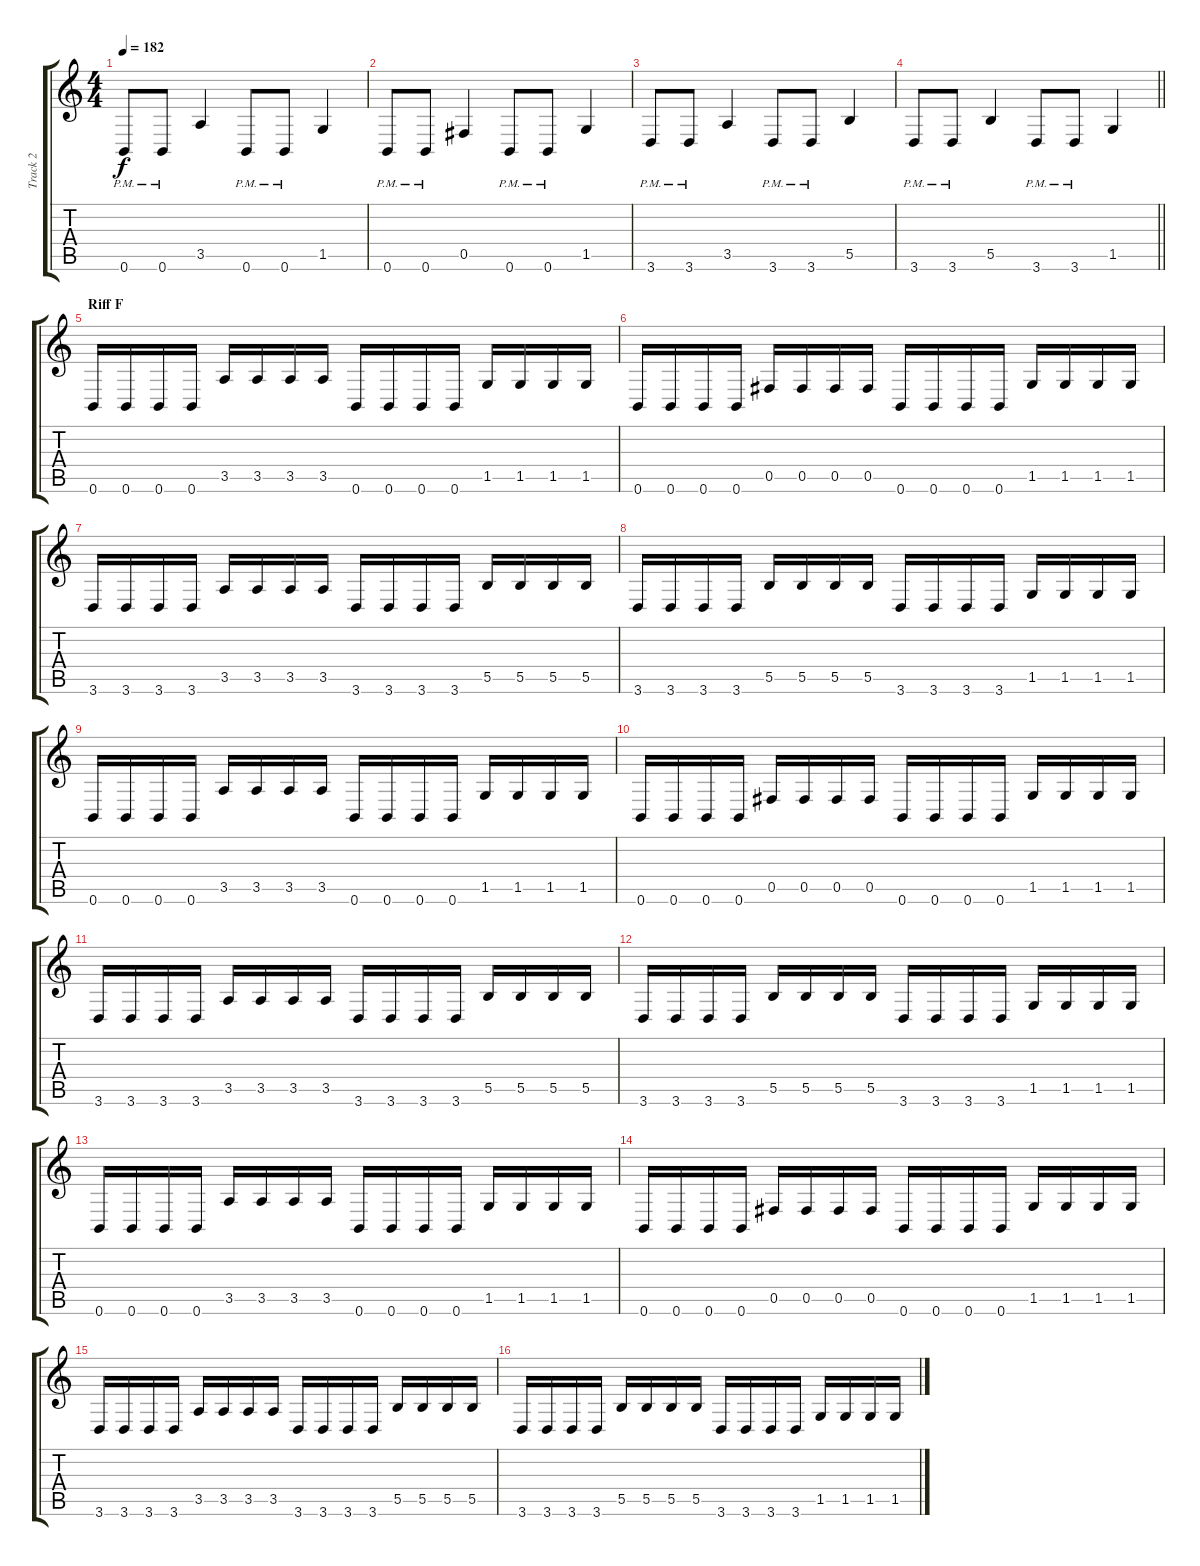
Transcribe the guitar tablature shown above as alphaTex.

\track ("Track 2" "Track 2") {instrument overdrivenguitar}
\staff {score tabs}
\tuning (Db4 Ab3 E3 B2 Gb2 B1) {hide}
\ts (4 4)
\tempo 182
\clef g2
\ks c
0.6{pm}.8{dy f} 0.6{pm}.8 3.5.4 0.6{pm}.8 0.6{pm}.8 1.5.4 |
0.6{pm}.8 0.6{pm}.8 0.5.4 0.6{pm}.8 0.6{pm}.8 1.5.4 |
3.6{pm}.8 3.6{pm}.8 3.5.4 3.6{pm}.8 3.6{pm}.8 5.5.4 |
\barLineRight lightlight
3.6{pm}.8 3.6{pm}.8 5.5.4 3.6{pm}.8 3.6{pm}.8 1.5.4 |
\section ("" "Riff F")
0.6.16 0.6.16 0.6.16 0.6.16 3.5.16 3.5.16 3.5.16 3.5.16 0.6.16 0.6.16 0.6.16 0.6.16 1.5.16 1.5.16 1.5.16 1.5.16 |
0.6.16 0.6.16 0.6.16 0.6.16 0.5.16 0.5.16 0.5.16 0.5.16 0.6.16 0.6.16 0.6.16 0.6.16 1.5.16 1.5.16 1.5.16 1.5.16 |
3.6.16 3.6.16 3.6.16 3.6.16 3.5.16 3.5.16 3.5.16 3.5.16 3.6.16 3.6.16 3.6.16 3.6.16 5.5.16 5.5.16 5.5.16 5.5.16 |
3.6.16 3.6.16 3.6.16 3.6.16 5.5.16 5.5.16 5.5.16 5.5.16 3.6.16 3.6.16 3.6.16 3.6.16 1.5.16 1.5.16 1.5.16 1.5.16 |
0.6.16 0.6.16 0.6.16 0.6.16 3.5.16 3.5.16 3.5.16 3.5.16 0.6.16 0.6.16 0.6.16 0.6.16 1.5.16 1.5.16 1.5.16 1.5.16 |
0.6.16 0.6.16 0.6.16 0.6.16 0.5.16 0.5.16 0.5.16 0.5.16 0.6.16 0.6.16 0.6.16 0.6.16 1.5.16 1.5.16 1.5.16 1.5.16 |
3.6.16 3.6.16 3.6.16 3.6.16 3.5.16 3.5.16 3.5.16 3.5.16 3.6.16 3.6.16 3.6.16 3.6.16 5.5.16 5.5.16 5.5.16 5.5.16 |
3.6.16 3.6.16 3.6.16 3.6.16 5.5.16 5.5.16 5.5.16 5.5.16 3.6.16 3.6.16 3.6.16 3.6.16 1.5.16 1.5.16 1.5.16 1.5.16 |
0.6.16 0.6.16 0.6.16 0.6.16 3.5.16 3.5.16 3.5.16 3.5.16 0.6.16 0.6.16 0.6.16 0.6.16 1.5.16 1.5.16 1.5.16 1.5.16 |
0.6.16 0.6.16 0.6.16 0.6.16 0.5.16 0.5.16 0.5.16 0.5.16 0.6.16 0.6.16 0.6.16 0.6.16 1.5.16 1.5.16 1.5.16 1.5.16 |
3.6.16 3.6.16 3.6.16 3.6.16 3.5.16 3.5.16 3.5.16 3.5.16 3.6.16 3.6.16 3.6.16 3.6.16 5.5.16 5.5.16 5.5.16 5.5.16 |
3.6.16 3.6.16 3.6.16 3.6.16 5.5.16 5.5.16 5.5.16 5.5.16 3.6.16 3.6.16 3.6.16 3.6.16 1.5.16 1.5.16 1.5.16 1.5.16
